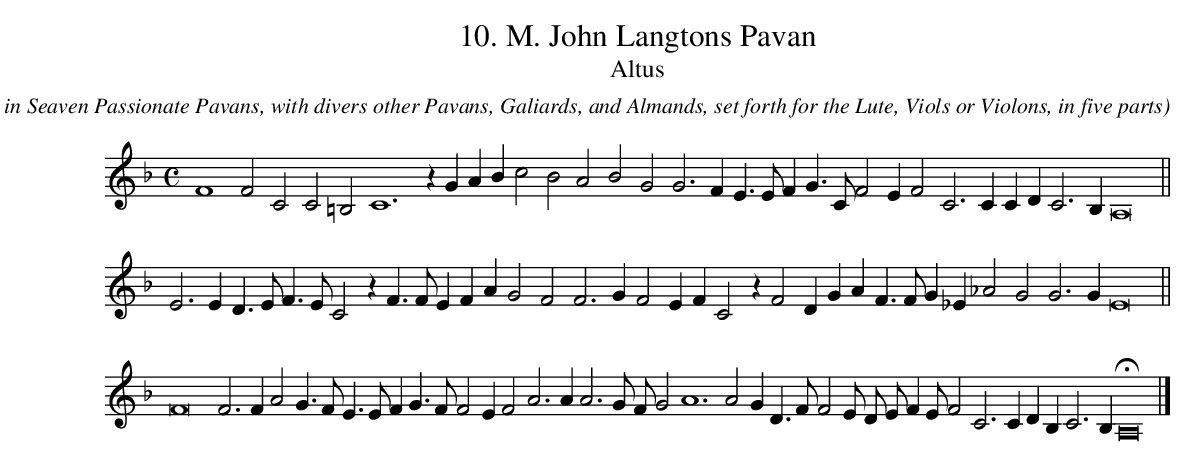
X:1
T:10. M. John Langtons Pavan
T:Altus
C: John Dowland
O: From Lachrimae, or Seaven Teares figured in Seaven Passionate Pavans, with divers other Pavans, Galiards, and Almands, set forth for the Lute, Viols or Violons, in five parts
L:1/4
M:C
K:F
F4 F2 C2 C2 =B,2 C6 z G A B c2 B2 A2 B2 G2 G3 F E > E F G > C F2 E F2 C3 C C D C3 B, A,8 ||
E3 E D > E F > E C2 z F > F E F A G2 F2 F3 G F2 E F C2 z F2 D G A F > F G _E _A2 G2 G3 G E8 ||
F8 F3 F A2 G > F E > E F G > F F2 E F2 A3 A A3 G/ F/ G2 A6 A2 G D > F F2 E/ D/ E/ F E/ F2 C3 C D B, C3 B, HA,8 |]
